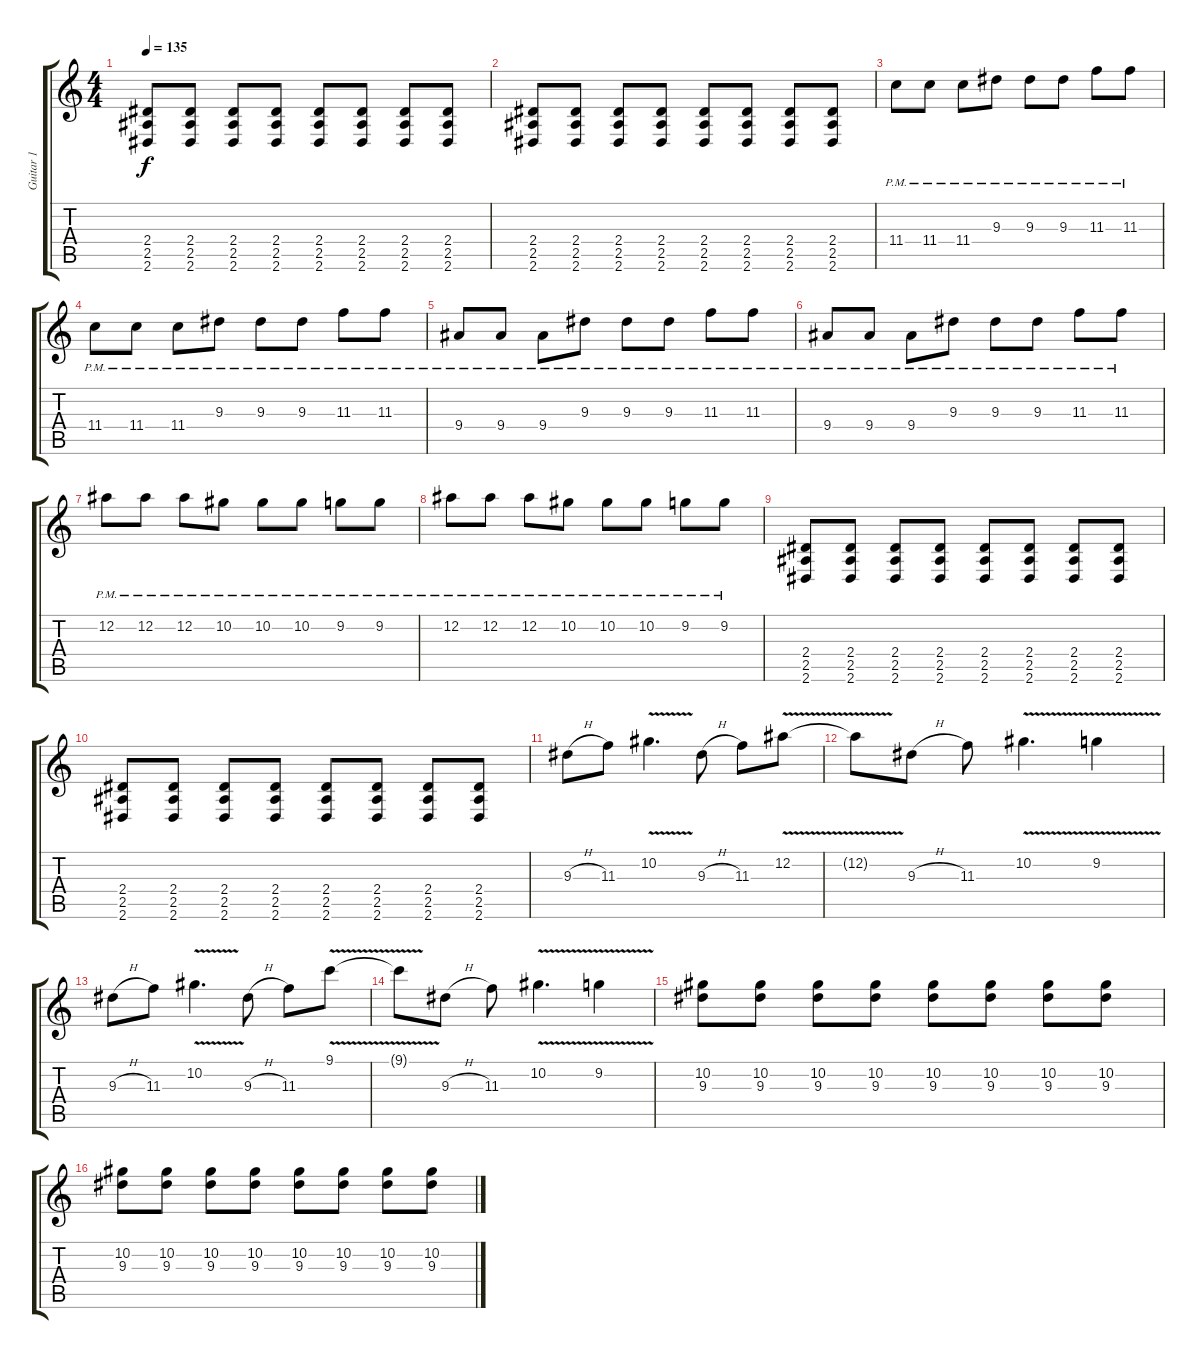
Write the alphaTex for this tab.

\track ("Guitar 1" "Guitar 1") {instrument overdrivenguitar}
\staff {score tabs}
\tuning (Eb4 Bb3 Gb3 Db3 Ab2 Db2) {hide}
\ts (4 4)
\tempo 135
\clef g2
\ks c
(2.4 2.5 2.6).8{dy f} (2.4 2.5 2.6).8 (2.4 2.5 2.6).8 (2.4 2.5 2.6).8 (2.4 2.5 2.6).8 (2.4 2.5 2.6).8 (2.4 2.5 2.6).8 (2.4 2.5 2.6).8 |
(2.4 2.5 2.6).8 (2.4 2.5 2.6).8 (2.4 2.5 2.6).8 (2.4 2.5 2.6).8 (2.4 2.5 2.6).8 (2.4 2.5 2.6).8 (2.4 2.5 2.6).8 (2.4 2.5 2.6).8 |
11.4{pm}.8 11.4{pm}.8 11.4{pm}.8 9.3{pm}.8 9.3{pm}.8 9.3{pm}.8 11.3{pm}.8 11.3{pm}.8 |
11.4{pm}.8 11.4{pm}.8 11.4{pm}.8 9.3{pm}.8 9.3{pm}.8 9.3{pm}.8 11.3{pm}.8 11.3{pm}.8 |
9.4{pm}.8 9.4{pm}.8 9.4{pm}.8 9.3{pm}.8 9.3{pm}.8 9.3{pm}.8 11.3{pm}.8 11.3{pm}.8 |
9.4{pm}.8 9.4{pm}.8 9.4{pm}.8 9.3{pm}.8 9.3{pm}.8 9.3{pm}.8 11.3{pm}.8 11.3{pm}.8 |
12.2{pm}.8 12.2{pm}.8 12.2{pm}.8 10.2{pm}.8 10.2{pm}.8 10.2{pm}.8 9.2{pm}.8 9.2{pm}.8 |
12.2{pm}.8 12.2{pm}.8 12.2{pm}.8 10.2{pm}.8 10.2{pm}.8 10.2{pm}.8 9.2{pm}.8 9.2{pm}.8 |
(2.4 2.5 2.6).8 (2.4 2.5 2.6).8 (2.4 2.5 2.6).8 (2.4 2.5 2.6).8 (2.4 2.5 2.6).8 (2.4 2.5 2.6).8 (2.4 2.5 2.6).8 (2.4 2.5 2.6).8 |
(2.4 2.5 2.6).8 (2.4 2.5 2.6).8 (2.4 2.5 2.6).8 (2.4 2.5 2.6).8 (2.4 2.5 2.6).8 (2.4 2.5 2.6).8 (2.4 2.5 2.6).8 (2.4 2.5 2.6).8 |
9.3{h}.8 11.3.8 10.2{v}.4{d} 9.3{h}.8 11.3.8 12.2{v}.8 |
12.2{t}.8 9.3{h}.8 11.3.8 10.2{v}.4{d} 9.2{v}.4 |
9.3{h}.8 11.3.8 10.2{v}.4{d} 9.3{h}.8 11.3.8 9.1{v}.8 |
9.1{t}.8 9.3{h}.8 11.3.8 10.2{v}.4{d} 9.2{v}.4 |
(10.2 9.3).8 (10.2 9.3).8 (10.2 9.3).8 (10.2 9.3).8 (10.2 9.3).8 (10.2 9.3).8 (10.2 9.3).8 (10.2 9.3).8 |
(10.2 9.3).8 (10.2 9.3).8 (10.2 9.3).8 (10.2 9.3).8 (10.2 9.3).8 (10.2 9.3).8 (10.2 9.3).8 (10.2 9.3).8
